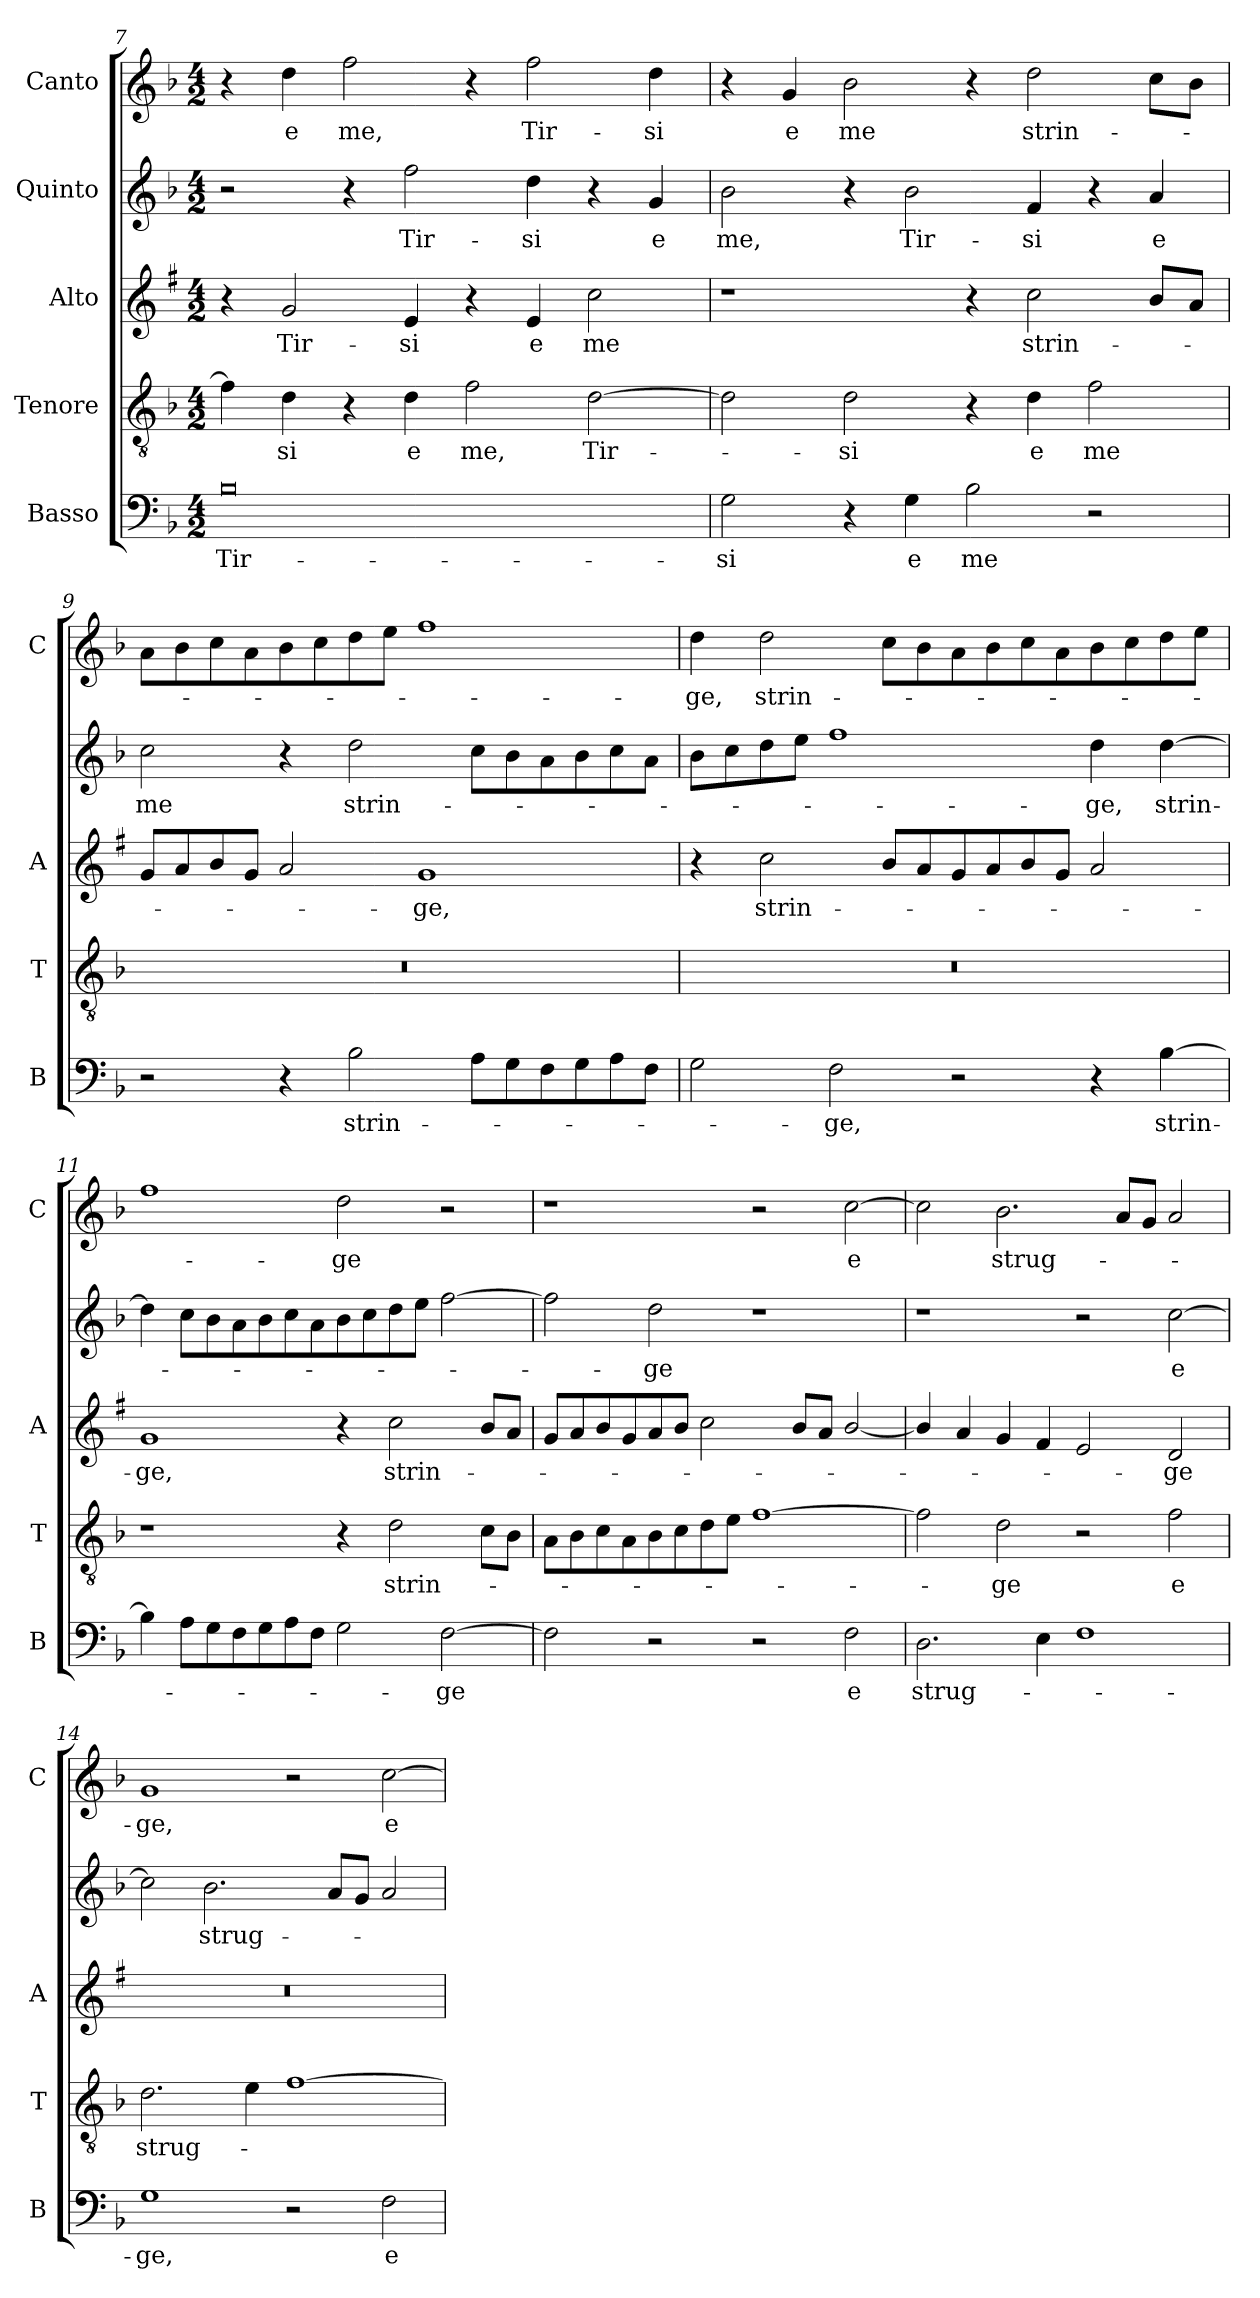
**kern	**text	**kern	**text	**kern	**text	**kern	**text	**kern	**text
*part5	*part5	*part4	*part4	*part3	*part3	*part2	*part2	*part1	*part1
*staff5	*staff5	*staff4	*staff4	*staff3	*staff3	*staff2	*staff2	*staff1	*staff1
*I"Basso	*	*I"Tenore	*	*I"Alto	*	*I"Quinto	*	*I"Canto	*
*I'B	*	*I'T	*	*I'A	*	*	*	*I'C	*
*clefF4	*	*clefGv2	*	*clefG2	*	*clefG2	*	*clefG2	*
*	*	*	*	*ITrd1c2	*	*	*	*	*
*k[b-]	*	*k[b-]	*	*k[b-]	*	*k[b-]	*	*k[b-]	*
*F:	*	*F:	*	*F:	*	*F:	*	*F:	*
*M4/2	*	*M4/2	*	*M4/2	*	*M4/2	*	*M4/2	*
=7	=7	=7	=7	=7	=7	=7	=7	=7	=7
!	!LO:LY:b	!	!	!	!	!	!	!	!
0B-	Tir-	4f\]	.	4r	.	2r	.	4r	.
!	!	!	!LO:LY:b	!	!LO:LY:b	!	!	!	!LO:LY:b
.	.	4d\	-si	2f/	Tir-	.	.	4dd\	e
!	!	!	!	!	!	!	!	!	!LO:LY:b
.	.	4r	.	.	.	4r	.	2ff\	me,
!	!	!	!LO:LY:b	!	!LO:LY:b	!	!LO:LY:b	!	!
.	.	4d\	e	4d/	-si	2ff\	Tir-	.	.
!	!	!	!LO:LY:b	!	!	!	!	!	!
.	.	2f\	me,	4r	.	.	.	4r	.
!	!	!	!	!	!LO:LY:b	!	!LO:LY:b	!	!LO:LY:b
.	.	.	.	4d/	e	4dd\	-si	2ff\	Tir-
!	!	!	!LO:LY:b	!	!LO:LY:b	!	!	!	!
.	.	[2d\	Tir-	2b-\	me	4r	.	.	.
!	!	!	!	!	!	!	!LO:LY:b	!	!LO:LY:b
.	.	.	.	.	.	4g/	e	4dd\	-si
!!LO:LB:g=z
=8	=8	=8	=8	=8	=8	=8	=8	=8	=8
!	!LO:LY:b	!	!	!	!	!	!LO:LY:b	!	!
2G\	-si	2d\]	.	1r	.	2b-\	me,	4r	.
!	!	!	!	!	!	!	!	!	!LO:LY:b
.	.	.	.	.	.	.	.	4g/	e
!	!	!	!LO:LY:b	!	!	!	!	!	!LO:LY:b
4r	.	2d\	-si	.	.	4r	.	2b-\	me
!	!LO:LY:b	!	!	!	!	!	!LO:LY:b	!	!
4G\	e	.	.	.	.	2b-\	Tir-	.	.
!	!LO:LY:b	!	!	!	!	!	!	!	!
2B-\	me	4r	.	4r	.	.	.	4r	.
!	!	!	!LO:LY:b	!	!LO:LY:b	!	!LO:LY:b	!	!LO:LY:b
.	.	4d\	e	2b-\	strin-	4f/	-si	2dd\	strin-
!	!	!	!LO:LY:b	!	!	!	!	!	!
2r	.	2f\	me	.	.	4r	.	.	.
!	!	!	!	!	!	!	!LO:LY:b	!	!
.	.	.	.	8a/L	.	4a/	e	8cc\L	.
.	.	.	.	8g/J	.	.	.	8b-\J	.
=9	=9	=9	=9	=9	=9	=9	=9	=9	=9
!	!	!	!	!	!	!	!LO:LY:b	!	!
2r	.	0r	.	8f/L	.	2cc\	me	8a\L	.
.	.	.	.	8g/	.	.	.	8b-\	.
.	.	.	.	8a/	.	.	.	8cc\	.
.	.	.	.	8f/J	.	.	.	8a\	.
4r	.	.	.	2g/	.	4r	.	8b-\	.
.	.	.	.	.	.	.	.	8cc\	.
!	!LO:LY:b	!	!	!	!	!	!LO:LY:b	!	!
2B-\	strin-	.	.	.	.	2dd\	strin-	8dd\	.
.	.	.	.	.	.	.	.	8ee\J	.
!	!	!	!	!	!LO:LY:b	!	!	!	!
.	.	.	.	1f	-ge,	.	.	1ff	.
8A\L	.	.	.	.	.	8cc\L	.	.	.
8G\	.	.	.	.	.	8b-\	.	.	.
8F\	.	.	.	.	.	8a\	.	.	.
8G\	.	.	.	.	.	8b-\	.	.	.
8A\	.	.	.	.	.	8cc\	.	.	.
8F\J	.	.	.	.	.	8a\J	.	.	.
=10	=10	=10	=10	=10	=10	=10	=10	=10	=10
!	!	!	!	!	!	!	!	!	!LO:LY:b
2G\	.	0r	.	4r	.	8b-\L	.	4dd\	-ge,
.	.	.	.	.	.	8cc\	.	.	.
!	!	!	!	!	!LO:LY:b	!	!	!	!LO:LY:b
.	.	.	.	2b-\	strin-	8dd\	.	2dd\	strin-
.	.	.	.	.	.	8ee\J	.	.	.
!	!LO:LY:b	!	!	!	!	!	!	!	!
2F\	-ge,	.	.	.	.	1ff	.	.	.
.	.	.	.	8a/L	.	.	.	8cc\L	.
.	.	.	.	8g/	.	.	.	8b-\	.
2r	.	.	.	8f/	.	.	.	8a\	.
.	.	.	.	8g/	.	.	.	8b-\	.
.	.	.	.	8a/	.	.	.	8cc\	.
.	.	.	.	8f/J	.	.	.	8a\	.
!	!	!	!	!	!	!	!LO:LY:b	!	!
4r	.	.	.	2g/	.	4dd\	-ge,	8b-\	.
.	.	.	.	.	.	.	.	8cc\	.
!	!LO:LY:b	!	!	!	!	!	!LO:LY:b	!	!
[4B-\	strin-	.	.	.	.	[4dd\	strin-	8dd\	.
.	.	.	.	.	.	.	.	8ee\J	.
!!LO:PB:g=z
=11	=11	=11	=11	=11	=11	=11	=11	=11	=11
!	!	!	!	!	!LO:LY:b	!	!	!	!
4B-\]	.	1r	.	1f	-ge,	4dd\]	.	1ff	.
8A\L	.	.	.	.	.	8cc\L	.	.	.
8G\	.	.	.	.	.	8b-\	.	.	.
8F\	.	.	.	.	.	8a\	.	.	.
8G\	.	.	.	.	.	8b-\	.	.	.
8A\	.	.	.	.	.	8cc\	.	.	.
8F\J	.	.	.	.	.	8a\	.	.	.
!	!	!	!	!	!	!	!	!	!LO:LY:b
2G\	.	4r	.	4r	.	8b-\	.	2dd\	-ge
.	.	.	.	.	.	8cc\	.	.	.
!	!	!	!LO:LY:b	!	!LO:LY:b	!	!	!	!
.	.	2d\	strin-	2b-\	strin-	8dd\	.	.	.
.	.	.	.	.	.	8ee\J	.	.	.
!	!LO:LY:b	!	!	!	!	!	!	!	!
[2F\	-ge	.	.	.	.	[2ff\	.	2r	.
.	.	8c\L	.	8a/L	.	.	.	.	.
.	.	8B-\J	.	8g/J	.	.	.	.	.
=12	=12	=12	=12	=12	=12	=12	=12	=12	=12
2F\]	.	8A\L	.	8f/L	.	2ff\]	.	1r	.
.	.	8B-\	.	8g/	.	.	.	.	.
.	.	8c\	.	8a/	.	.	.	.	.
.	.	8A\	.	8f/	.	.	.	.	.
!	!	!	!	!	!	!	!LO:LY:b	!	!
2r	.	8B-\	.	8g/	.	2dd\	-ge	.	.
.	.	8c\	.	8a/J	.	.	.	.	.
.	.	8d\	.	2b-\	.	.	.	.	.
.	.	8e\J	.	.	.	.	.	.	.
2r	.	[1f	.	.	.	1r	.	2r	.
.	.	.	.	8a/L	.	.	.	.	.
.	.	.	.	8g/J	.	.	.	.	.
!	!LO:LY:b	!	!	!	!	!	!	!	!LO:LY:b
2F\	e	.	.	[2a/	.	.	.	[2cc\	e
=13	=13	=13	=13	=13	=13	=13	=13	=13	=13
!	!LO:LY:b	!	!	!	!	!	!	!	!
2.D\	strug-	2f\]	.	4a/]	.	1r	.	2cc\]	.
.	.	.	.	4g/	.	.	.	.	.
!	!	!	!LO:LY:b	!	!	!	!	!	!LO:LY:b
.	.	2d\	-ge	4f/	.	.	.	2.b-\	strug-
4E\	.	.	.	4e/	.	.	.	.	.
1F	.	2r	.	2d/	.	2r	.	.	.
.	.	.	.	.	.	.	.	8a/L	.
.	.	.	.	.	.	.	.	8g/J	.
!	!	!	!LO:LY:b	!	!LO:LY:b	!	!LO:LY:b	!	!
.	.	2f\	e	2c/	-ge	[2cc\	e	2a/	.
=14	=14	=14	=14	=14	=14	=14	=14	=14	=14
!	!LO:LY:b	!	!LO:LY:b	!	!	!	!	!	!LO:LY:b
1G	-ge,	2.d\	strug-	0r	.	2cc\]	.	1g	-ge,
!	!	!	!	!	!	!	!LO:LY:b	!	!
.	.	.	.	.	.	2.b-\	strug-	.	.
.	.	4e\	.	.	.	.	.	.	.
2r	.	[1f	.	.	.	.	.	2r	.
.	.	.	.	.	.	8a/L	.	.	.
.	.	.	.	.	.	8g/J	.	.	.
!	!LO:LY:b	!	!	!	!	!	!	!	!LO:LY:b
2F\	e	.	.	.	.	2a/	.	[2cc\	e
=	=	=	=	=	=	=	=	=	=
*-	*-	*-	*-	*-	*-	*-	*-	*-	*-
